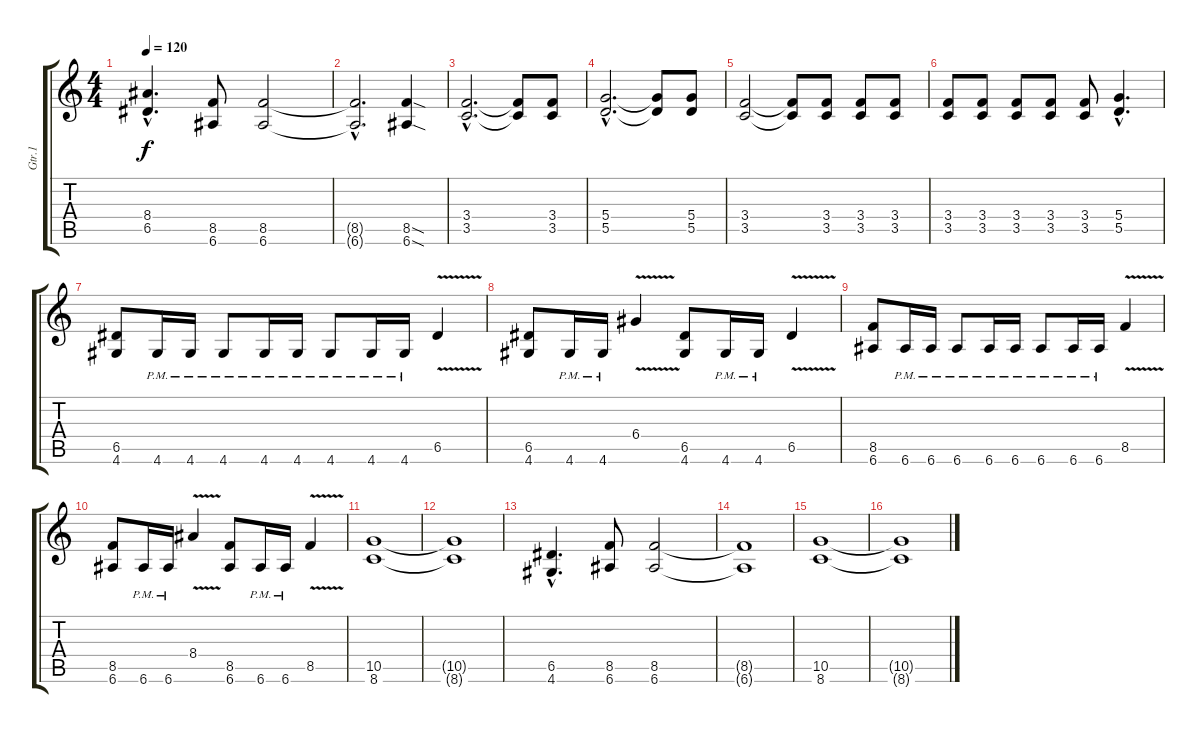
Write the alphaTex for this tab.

\track ("Gtr.1" "Gtr.1") {instrument distortionguitar}
\staff {score tabs}
\tuning (E4 B3 G3 D3 A2 E2) {hide}
\ts (4 4)
\tempo 120
\clef g2
\ks c
(8.4{hac} 6.5{hac}).4{d dy f} (8.5 6.6).8 (8.5 6.6).2 |
(8.5{hac t} 6.6{hac t}).2{d} (8.5{sod} 6.6{sod}).4 |
(3.4{hac} 3.5{hac}).2{d} (3.4{t} 3.5{t}).8 (3.4 3.5).8 |
(5.4{hac} 5.5{hac}).2{d} (5.4{t} 5.5{t}).8 (5.4 5.5).8 |
(3.4 3.5).2 (3.4{t} 3.5{t}).8 (3.4 3.5).8 (3.4 3.5).8 (3.4 3.5).8 |
(3.4 3.5).8 (3.4 3.5).8 (3.4 3.5).8 (3.4 3.5).8 (3.4 3.5).8 (5.4{hac} 5.5{hac}).4{d} |
(6.5 4.6).8 4.6{pm}.16 4.6{pm}.16 4.6{pm}.8 4.6{pm}.16 4.6{pm}.16 4.6{pm}.8 4.6{pm}.16 4.6{pm}.16 6.5{v}.4 |
(6.5 4.6).8 4.6{pm}.16 4.6{pm}.16 6.4{v}.4 (6.5 4.6).8 4.6{pm}.16 4.6{pm}.16 6.5{v}.4 |
(8.5 6.6).8 6.6{pm}.16 6.6{pm}.16 6.6{pm}.8 6.6{pm}.16 6.6{pm}.16 6.6{pm}.8 6.6{pm}.16 6.6{pm}.16 8.5{v}.4 |
(8.5 6.6).8 6.6{pm}.16 6.6{pm}.16 8.4{v}.4 (8.5 6.6).8 6.6{pm}.16 6.6{pm}.16 8.5{v}.4 |
(10.5 8.6).1 |
(10.5{t} 8.6{t}).1 |
(6.5{hac} 4.6{hac}).4{d} (8.5 6.6).8 (8.5 6.6).2 |
(8.5{t} 6.6{t}).1 |
(10.5 8.6).1 |
(10.5{t} 8.6{t}).1
